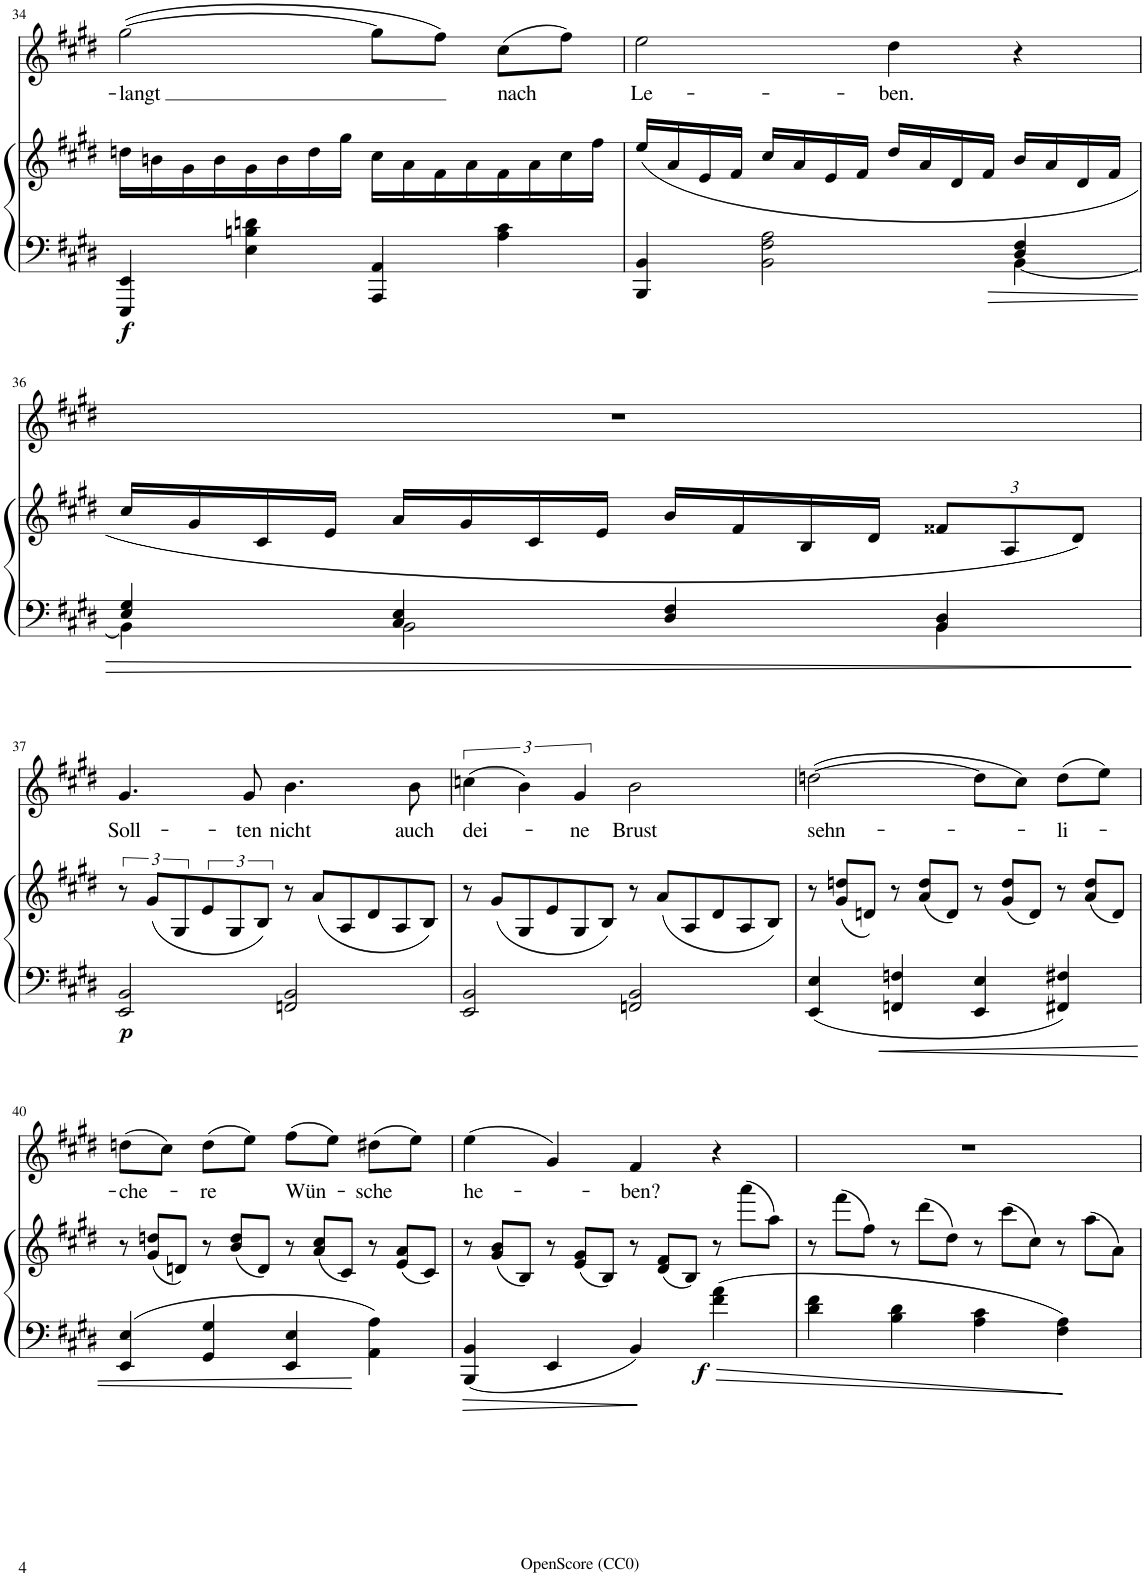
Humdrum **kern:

**kern	**kern	**dynam	**kern	**text
*part2	*part2	*part2	*part1	*part1
*staff3	*staff2	*staff2/3	*staff1	*staff1
*I"Pianoforte	*	*	*I"Singstimme Voice	*
*I'Pno	*	*	*	*
!!LO:PB:g=z
*clefF4	*clefG2	*	*clefG2	*
*k[f#c#g#d#]	*k[f#c#g#d#]	*	*k[f#c#g#d#]	*
*M4/4	*M4/4	*	*M4/4	*
*met(c)	*met(c)	*	*met(c)	*
=34	=34	=34	=34	=34
!	!	!LO:DY:b=2	!	!LO:LY:b
4EEE/ 4EE/	16ddn\LL	f	([2gg#\	-langt
.	16bn\	.	.	.
.	16g#\	.	.	.
.	16b\	.	.	.
4E\ 4Bn\ 4dn\	16g#\	.	.	.
.	16b\	.	.	.
.	16dd\	.	.	.
.	16gg#\JJ	.	.	.
4AAA/ 4AA/	16cc#\LL	.	8gg#\L]	.
.	16a\	.	.	.
.	16f#\	.	8ff#\J)	.
.	16a\	.	.	.
!	!	!	!	!LO:LY:b
4A\ 4c#\	16f#\	.	(8cc#\L	nach
.	16a\	.	.	.
.	16cc#\	.	8ff#\J)	.
.	16ff#\JJ	.	.	.
=35	=35	=35	=35	=35
*^	*	*	*	*
!	!	!	!	!	!LO:LY:b
4BBB/ 4BB/	2.ryy	(<16ee/LL	.	2ee\	Le-
.	.	16a/	.	.	.
.	.	16e/	.	.	.
.	.	16f#/JJ	.	.	.
2BB\ 2F#\ 2A\	.	16cc#/LL	.	.	.
.	.	16a/	.	.	.
.	.	16e/	.	.	.
.	.	16f#/JJ	.	.	.
!	!	!	!	!	!LO:LY:b
.	.	16dd#/LL	.	4dd#\	-ben.
.	.	16a/	.	.	.
.	.	16d#/	.	.	.
.	.	16f#/JJ	.	.	.
4D#/ 4F#/	[4BB\	16b/LL	.	4r	.
.	.	16a/	.	.	.
.	.	16d#/	.	.	.
.	.	16f#/JJ	.	.	.
!!LO:LB:g=z
=36	=36	=36	=36	=36	=36
4E/ 4G#/	4BB\]	16cc#/LL	.	1r	.
.	.	16g#/	.	.	.
.	.	16c#/	.	.	.
.	.	16e/JJ	.	.	.
4C#/ 4E/	2BB\	16a/LL	.	.	.
.	.	16g#/	.	.	.
.	.	16c#/	.	.	.
.	.	16e/JJ	.	.	.
4D#/ 4F#/	.	16b/LL	.	.	.
.	.	16f#/	.	.	.
.	.	16B/	.	.	.
.	.	16d#/JJ	.	.	.
*	*	*Xbrackettup	*	*	*
4BB/ 4D#/	4BB\	12f##X/L	.	.	.
.	.	12A/	.	.	.
.	.	12d#/J)	.	.	.
*v	*v	*	*	*	*
!!LO:LB:g=z
=37	=37	=37	=37	=37
*	*brackettup	*	*	*
!	!	!LO:DY:b=2	!	!LO:LY:b
2EE/ 2BB/	12r	p	4.g#/	Soll-
.	(12g#/L	.	.	.
.	12G#/	.	.	.
.	12e/	.	.	.
.	12G#/	.	.	.
!	!	!	!	!LO:LY:b
.	.	.	8g#/	-ten
.	12B/J)	.	.	.
*	*Xtuplet	*	*	*
!	!	!	!	!LO:LY:b
2FFn/ 2BB/	12r	.	4.b\	nicht
.	(12a/L	.	.	.
.	12A/	.	.	.
.	12d#/	.	.	.
.	12A/	.	.	.
!	!	!	!	!LO:LY:b
.	.	.	8b\	auch
.	12B/J)	.	.	.
=38	=38	=38	=38	=38
!	!	!	!	!LO:LY:b
2EE/ 2BB/	12r	.	(6ccn\	dei-
.	(12g#/L	.	.	.
.	12G#/	.	6b\)	.
.	12e/	.	.	.
!	!	!	!	!LO:LY:b
.	12G#/	.	6g#/	-ne
.	12B/J)	.	.	.
!	!	!	!	!LO:LY:b
2FFn/ 2BB/	12r	.	2b\	Brust
.	(12a/L	.	.	.
.	12A/	.	.	.
.	12d#/	.	.	.
.	12A/	.	.	.
.	12B/J)	.	.	.
=39	=39	=39	=39	=39
!	!	!	!	!LO:LY:b
4EE/ 4E/	12r	.	([2ddn\	sehn-
.	(12g#/ 12ddn/L	.	.	.
.	12dn/J)	.	.	.
4FFn/ 4Fn/	12r	.	.	.
.	(12a/ 12dd/L	.	.	.
.	12d/J)	.	.	.
4EE/ 4E/	12r	.	8dd\L]	.
.	(12g#/ 12dd/L	.	.	.
.	.	.	8cc#\J)	.
.	12d/J)	.	.	.
!	!	!	!	!LO:LY:b
4FF#X/ 4F#X/	12r	.	(8dd\L	-li-
.	(12a/ 12dd/L	.	.	.
.	.	.	8ee\J)	.
.	12d/J)	.	.	.
!!LO:LB:g=z
=40	=40	=40	=40	=40
!	!	!	!	!LO:LY:b
4EE/ 4E/	12r	.	(8ddn\L	-che-
.	(12g#/ 12ddn/L	.	.	.
.	.	.	8cc#\J)	.
.	12dn/J)	.	.	.
!	!	!	!	!LO:LY:b
4GG#/ 4G#/	12r	.	(8dd\L	-re
.	(12b/ 12dd/L	.	.	.
.	.	.	8ee\J)	.
.	12d/J)	.	.	.
!	!	!	!	!LO:LY:b
4EE/ 4E/	12r	.	(8ff#\L	Wün-
.	(12a/ 12cc#/L	.	.	.
.	.	.	8ee\J)	.
.	12c#/J)	.	.	.
!	!	!	!	!LO:LY:b
4AA\ 4A\	12r	.	(8dd#X\L	-sche
.	(12e/ 12a/L	.	.	.
.	.	.	8ee\J)	.
.	12c#/J)	.	.	.
=41	=41	=41	=41	=41
!	!	!	!	!LO:LY:b
4BBB/ 4BB/	12r	.	(4ee\	he-
.	(12g#/ 12b/L	.	.	.
.	12B/J)	.	.	.
4EE/	12r	.	4g#/)	.
.	(12e/ 12g#/L	.	.	.
.	12B/J)	.	.	.
!	!	!	!	!LO:LY:b
4BB/	12r	.	4f#/	-ben?
.	(12d#/ 12f#/L	.	.	.
.	12B/J)	.	.	.
!	!	!LO:DY:b=2	!	!
4f#\ 4a\	12r	f	4r	.
.	(12aaa\L	.	.	.
.	12aa\J)	.	.	.
=42	=42	=42	=42	=42
4d#\ 4f#\	12r	.	1r	.
.	(12fff#\L	.	.	.
.	12ff#\J)	.	.	.
4B\ 4d#\	12r	.	.	.
.	(12ddd#\L	.	.	.
.	12dd#\J)	.	.	.
4A\ 4c#\	12r	.	.	.
.	(12ccc#\L	.	.	.
.	12cc#\J)	.	.	.
4F#\ 4A\	12r	.	.	.
.	(12aa\L	.	.	.
.	12a\J)	.	.	.
=	=	=	=	=
*-	*-	*-	*-	*-
